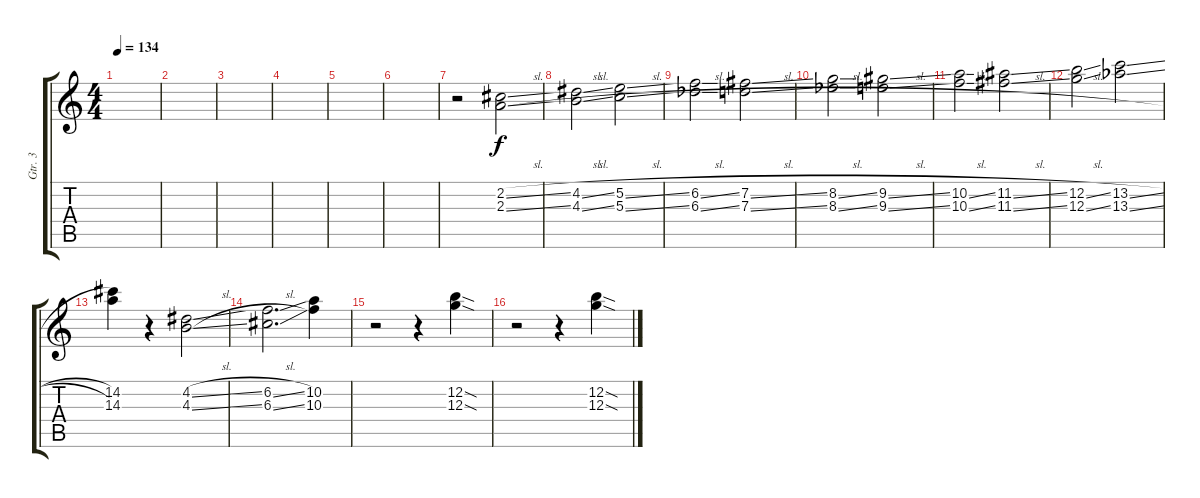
\track ("Gtr. 3" "Gtr. 3") {instrument distortionguitar}
\staff {score tabs}
\tuning (D4 B3 G3 D3 G2 D2) {hide}
\ts (4 4)
\tempo 134
\clef g2
\ks c
|
|
|
|
|
|
r.2 (2.2{sl} 2.3{sl}).2 |
(4.2{sl} 4.3{sl}).2 (5.2{sl} 5.3{sl}).2 |
(6.2{sl} 6.3{sl acc b}).2 (7.2{sl} 7.3{sl}).2 |
(8.2{sl} 8.3{sl acc b}).2 (9.2{sl} 9.3{sl}).2 |
(10.2{sl} 10.3{sl}).2 (11.2{sl} 11.3{sl}).2 |
(12.2{sl} 12.3{sl}).2 (13.2{sl} 13.3{sl acc b}).2 |
(14.2 14.3).4 r.4 (4.2{sl} 4.3{sl}).2 |
(6.2{sl} 6.3{sl}).2{d} (10.2 10.3).4 |
r.2 r.4 (12.2{sod} 12.3{sod}).4 |
r.2 r.4 (12.2{sod} 12.3{sod}).4
